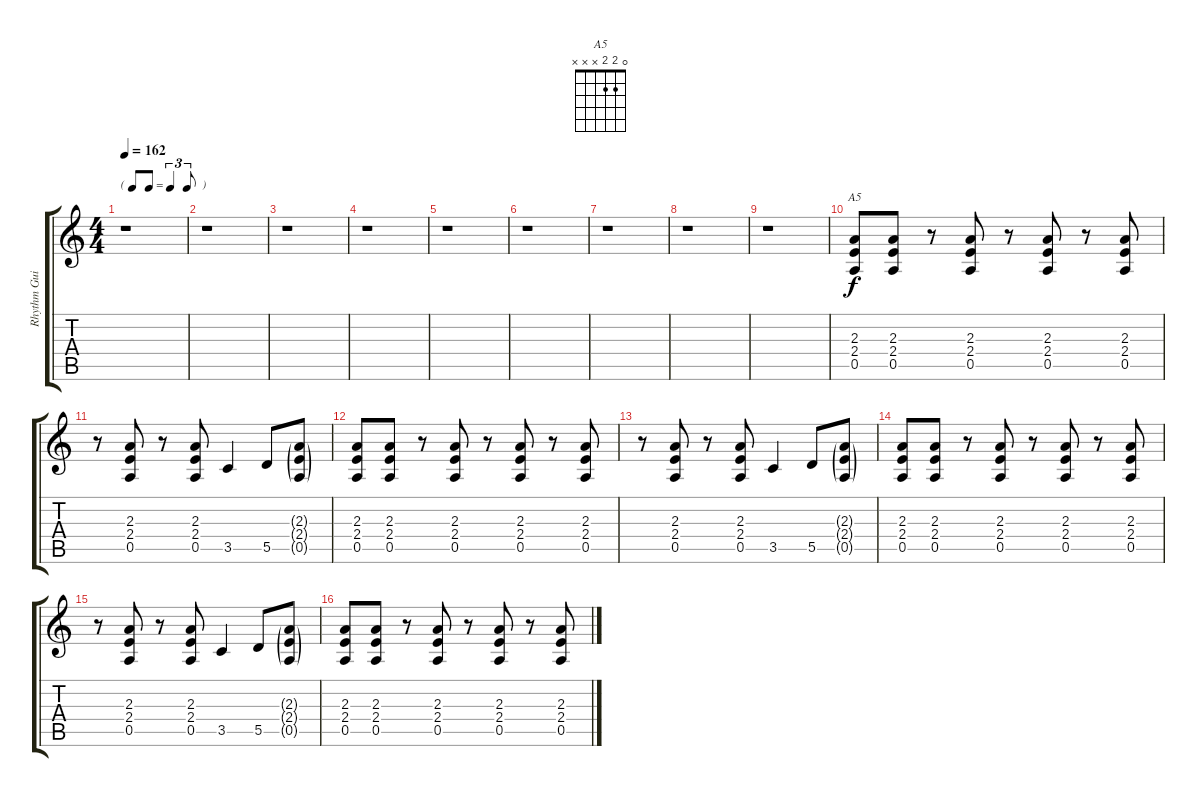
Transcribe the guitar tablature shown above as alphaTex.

\track ("Rhythm Guitar (Overdrive)" "Rhythm Gui") {instrument distortionguitar}
\staff {score tabs}
\tuning (E4 B3 G3 D3 A2 E2) {hide}
\chord ("A5" 0 2 2 x x x)
\ts (4 4)
\tf triplet8th
\tempo 162
\clef g2
\ks c
r.1{dy f} |
r.1 |
r.1 |
r.1 |
r.1 |
r.1 |
r.1 |
r.1 |
r.1 |
(2.3 2.4 0.5).8{ch "A5"} (2.3 2.4 0.5).8 r.8 (2.3 2.4 0.5).8 r.8 (2.3 2.4 0.5).8 r.8 (2.3 2.4 0.5).8 |
r.8 (2.3 2.4 0.5).8 r.8 (2.3 2.4 0.5).8 3.5.4 5.5.8 (2.3{g} 2.4{g} 0.5{g}).8 |
(2.3 2.4 0.5).8 (2.3 2.4 0.5).8 r.8 (2.3 2.4 0.5).8 r.8 (2.3 2.4 0.5).8 r.8 (2.3 2.4 0.5).8 |
r.8 (2.3 2.4 0.5).8 r.8 (2.3 2.4 0.5).8 3.5.4 5.5.8 (2.3{g} 2.4{g} 0.5{g}).8 |
(2.3 2.4 0.5).8 (2.3 2.4 0.5).8 r.8 (2.3 2.4 0.5).8 r.8 (2.3 2.4 0.5).8 r.8 (2.3 2.4 0.5).8 |
r.8 (2.3 2.4 0.5).8 r.8 (2.3 2.4 0.5).8 3.5.4 5.5.8 (2.3{g} 2.4{g} 0.5{g}).8 |
(2.3 2.4 0.5).8 (2.3 2.4 0.5).8 r.8 (2.3 2.4 0.5).8 r.8 (2.3 2.4 0.5).8 r.8 (2.3 2.4 0.5).8
